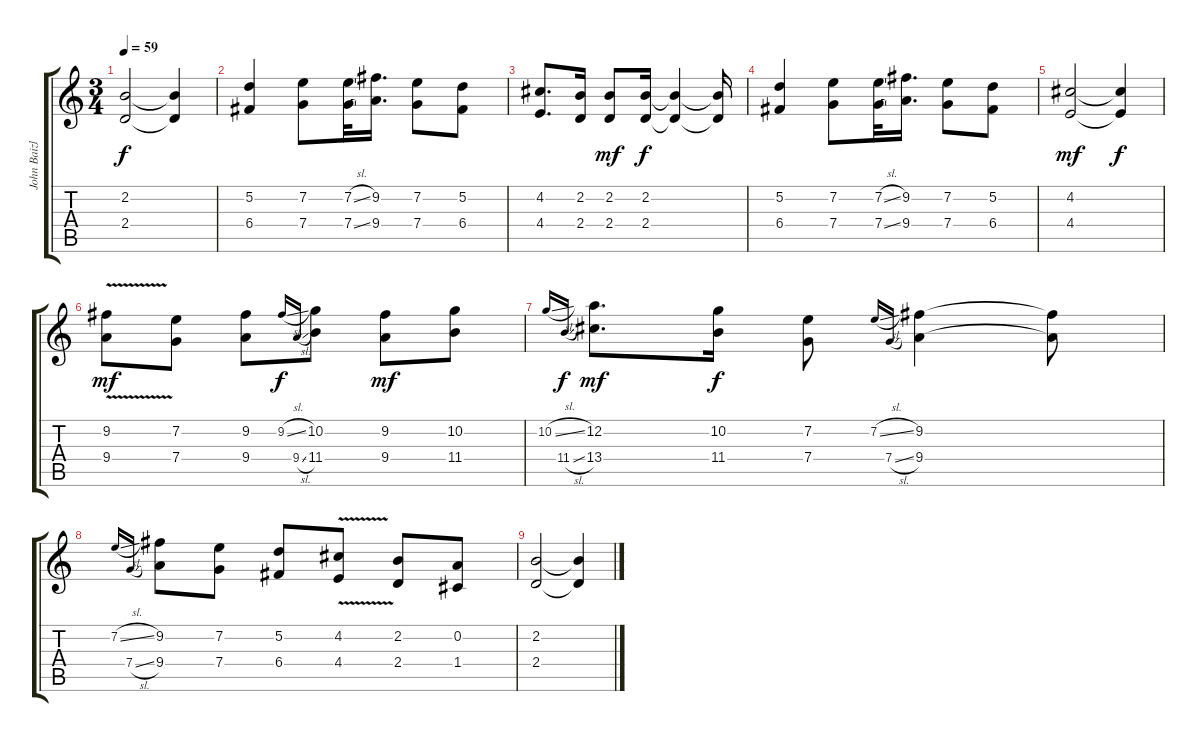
\track ("John Baizley" "John Baizl") {instrument overdrivenguitar}
\staff {score tabs}
\tuning (D4 A3 F3 C3 G2 D2) {hide}
\ts (3 4)
\tempo 59
\clef g2
\ks c
(2.2 2.4).2{dy f} (2.2{t} 2.4{t}).4 |
(5.2 6.4).4 (7.2 7.4).8 (7.2{sl} 7.4{sl}).32 (9.2 9.4).16{d} (7.2 7.4).8 (5.2 6.4).8 |
(4.2 4.4).8{d} (2.2 2.4).16 (2.2 2.4).8{dy mf} (2.2 2.4).16{dy f} (2.2{t} 2.4{t}).4 (2.2{t} 2.4{t}).16 |
(5.2 6.4).4 (7.2 7.4).8 (7.2{sl} 7.4{sl}).32 (9.2 9.4).16{d} (7.2 7.4).8 (5.2 6.4).8 |
(4.2 4.4).2{dy mf} (4.2{t} 4.4{t}).4{dy f} |
(9.2{v} 9.4{v}).8{dy mf} (7.2 7.4).8 (9.2 9.4).8 9.2{sl}.16{gr onbeat dy f} 9.4{sl}.16{gr onbeat} (10.2 11.4).8 (9.2 9.4).8{dy mf} (10.2 11.4).8 |
10.2{sl}.16{gr onbeat} 11.4{sl}.16{gr onbeat dy f} (12.2 13.4).8{d dy mf} (10.2 11.4).16{dy f} (7.2 7.4).8 7.2{sl}.16{gr onbeat} 7.4{sl}.16{gr onbeat} (9.2 9.4).4 (9.2{t} 9.4{t}).8 |
7.2{sl}.16{gr onbeat} 7.4{sl}.16{gr onbeat} (9.2 9.4).8 (7.2 7.4).8 (5.2 6.4).8 (4.2{v} 4.4).8 (2.2 2.4).8 (0.2 1.4).8 |
(2.2 2.4).2 (2.2{t} 2.4{t}).4
